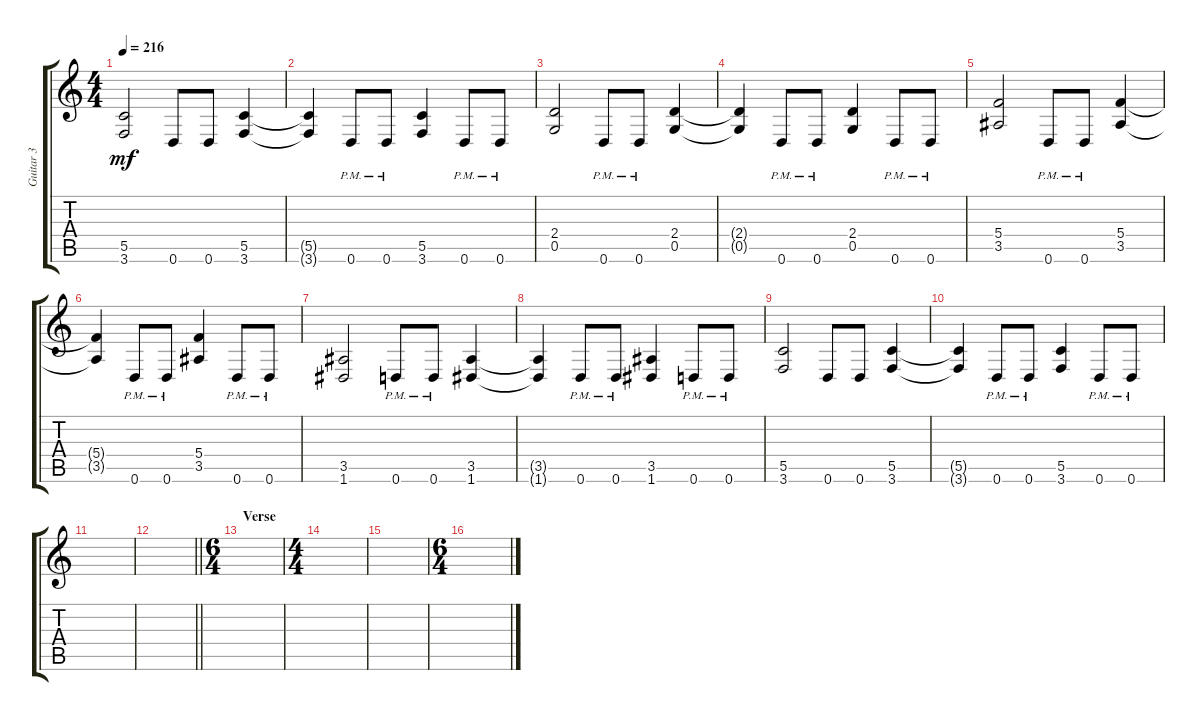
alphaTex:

\track ("Guitar 3" "Guitar 3") {instrument distortionguitar}
\staff {score tabs}
\tuning (D4 A3 F3 C3 G2 D2) {hide}
\ts (4 4)
\tempo 216
\clef g2
\ks c
(5.5 3.6).2{dy mf} 0.6.8 0.6.8 (5.5 3.6).4 |
(5.5{t} 3.6{t}).4 0.6{pm}.8 0.6{pm}.8 (5.5 3.6).4 0.6{pm}.8 0.6{pm}.8 |
(2.4 0.5).2 0.6{pm}.8 0.6{pm}.8 (2.4 0.5).4 |
(2.4{t} 0.5{t}).4 0.6{pm}.8{beam merge} 0.6{pm}.8 (2.4 0.5).4 0.6{pm}.8 0.6{pm}.8 |
(5.4 3.5).2 0.6{pm}.8 0.6{pm}.8 (5.4 3.5).4 |
(5.4{t} 3.5{t}).4 0.6{pm}.8 0.6{pm}.8 (5.4 3.5).4 0.6{pm}.8 0.6{pm}.8 |
(3.5 1.6).2 0.6{pm}.8 0.6{pm}.8 (3.5 1.6).4 |
(3.5{t} 1.6{t}).4 0.6{pm}.8 0.6{pm}.8 (3.5 1.6).4 0.6{pm}.8 0.6{pm}.8 |
(5.5 3.6).2 0.6.8 0.6.8 (5.5 3.6).4 |
(5.5{t} 3.6{t}).4 0.6{pm}.8 0.6{pm}.8 (5.5 3.6).4 0.6{pm}.8 0.6{pm}.8 |
|
\barLineRight lightlight
|
\ts (6 4)
\section ("" "Verse")
|
\ts (4 4)
|
|
\ts (6 4)
